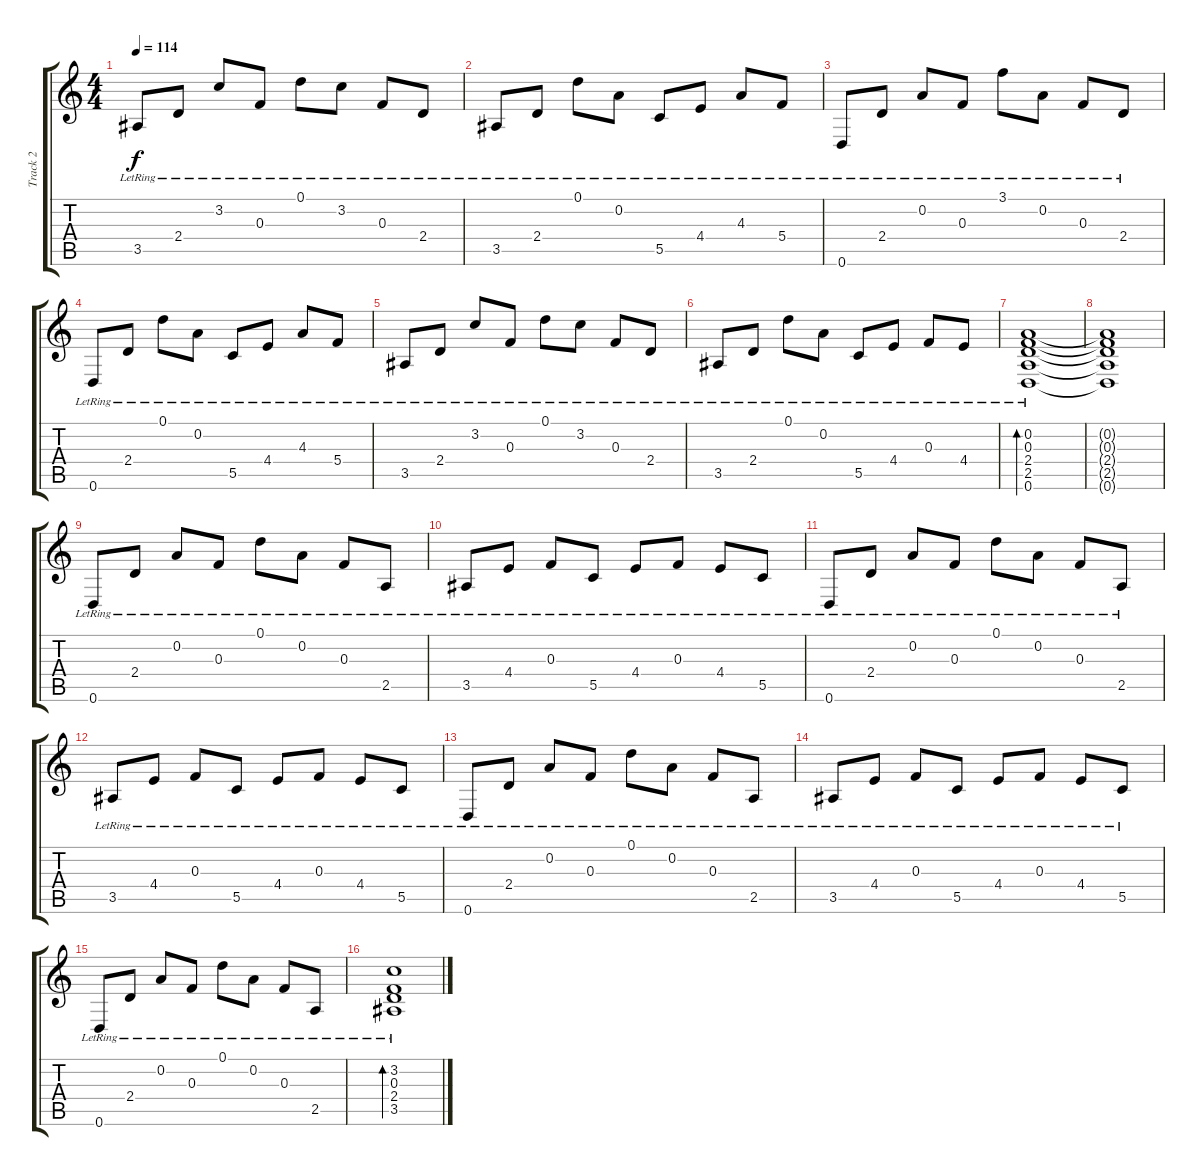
\track ("Track 2" "Track 2") {instrument electricguitarclean}
\staff {score tabs}
\tuning (D4 A3 F3 C3 G2 D2) {hide}
\ts (4 4)
\tempo 114
\clef g2
\ks c
3.5{lr}.8{dy f} 2.4{lr}.8 3.2{lr}.8 0.3{lr}.8 0.1{lr}.8 3.2{lr}.8 0.3{lr}.8 2.4{lr}.8 |
3.5{lr}.8 2.4{lr}.8 0.1{lr}.8 0.2{lr}.8 5.5{lr}.8 4.4{lr}.8 4.3{lr}.8 5.4{lr}.8 |
0.6{lr}.8 2.4{lr}.8 0.2{lr}.8 0.3{lr}.8 3.1{lr}.8 0.2{lr}.8 0.3{lr}.8 2.4{lr}.8 |
0.6{lr}.8 2.4{lr}.8 0.1{lr}.8 0.2{lr}.8 5.5{lr}.8 4.4{lr}.8 4.3{lr}.8 5.4{lr}.8 |
3.5{lr}.8 2.4{lr}.8 3.2{lr}.8 0.3{lr}.8 0.1{lr}.8 3.2{lr}.8 0.3{lr}.8 2.4{lr}.8 |
3.5{lr}.8 2.4{lr}.8 0.1{lr}.8 0.2{lr}.8 5.5{lr}.8 4.4{lr}.8 0.3{lr}.8 4.4{lr}.8 |
(0.2{lr} 0.3{lr} 2.4{lr} 2.5{lr} 0.6{lr}).1{bd 240} |
(0.2{t} 0.3{t} 2.4{t} 2.5{t} 0.6{t}).1 |
0.6{lr}.8 2.4{lr}.8 0.2{lr}.8 0.3{lr}.8 0.1{lr}.8 0.2{lr}.8 0.3{lr}.8 2.5{lr}.8 |
3.5{lr}.8 4.4{lr}.8 0.3{lr}.8 5.5{lr}.8 4.4{lr}.8 0.3{lr}.8 4.4{lr}.8 5.5{lr}.8 |
0.6{lr}.8 2.4{lr}.8 0.2{lr}.8 0.3{lr}.8 0.1{lr}.8 0.2{lr}.8 0.3{lr}.8 2.5{lr}.8 |
3.5{lr}.8 4.4{lr}.8 0.3{lr}.8 5.5{lr}.8 4.4{lr}.8 0.3{lr}.8 4.4{lr}.8 5.5{lr}.8 |
0.6{lr}.8 2.4{lr}.8 0.2{lr}.8 0.3{lr}.8 0.1{lr}.8 0.2{lr}.8 0.3{lr}.8 2.5{lr}.8 |
3.5{lr}.8 4.4{lr}.8 0.3{lr}.8 5.5{lr}.8 4.4{lr}.8 0.3{lr}.8 4.4{lr}.8 5.5{lr}.8 |
0.6{lr}.8 2.4{lr}.8 0.2{lr}.8 0.3{lr}.8 0.1{lr}.8 0.2{lr}.8 0.3{lr}.8 2.5{lr}.8 |
(3.2{lr} 0.3{lr} 2.4{lr} 3.5{lr}).1{bd 120}
